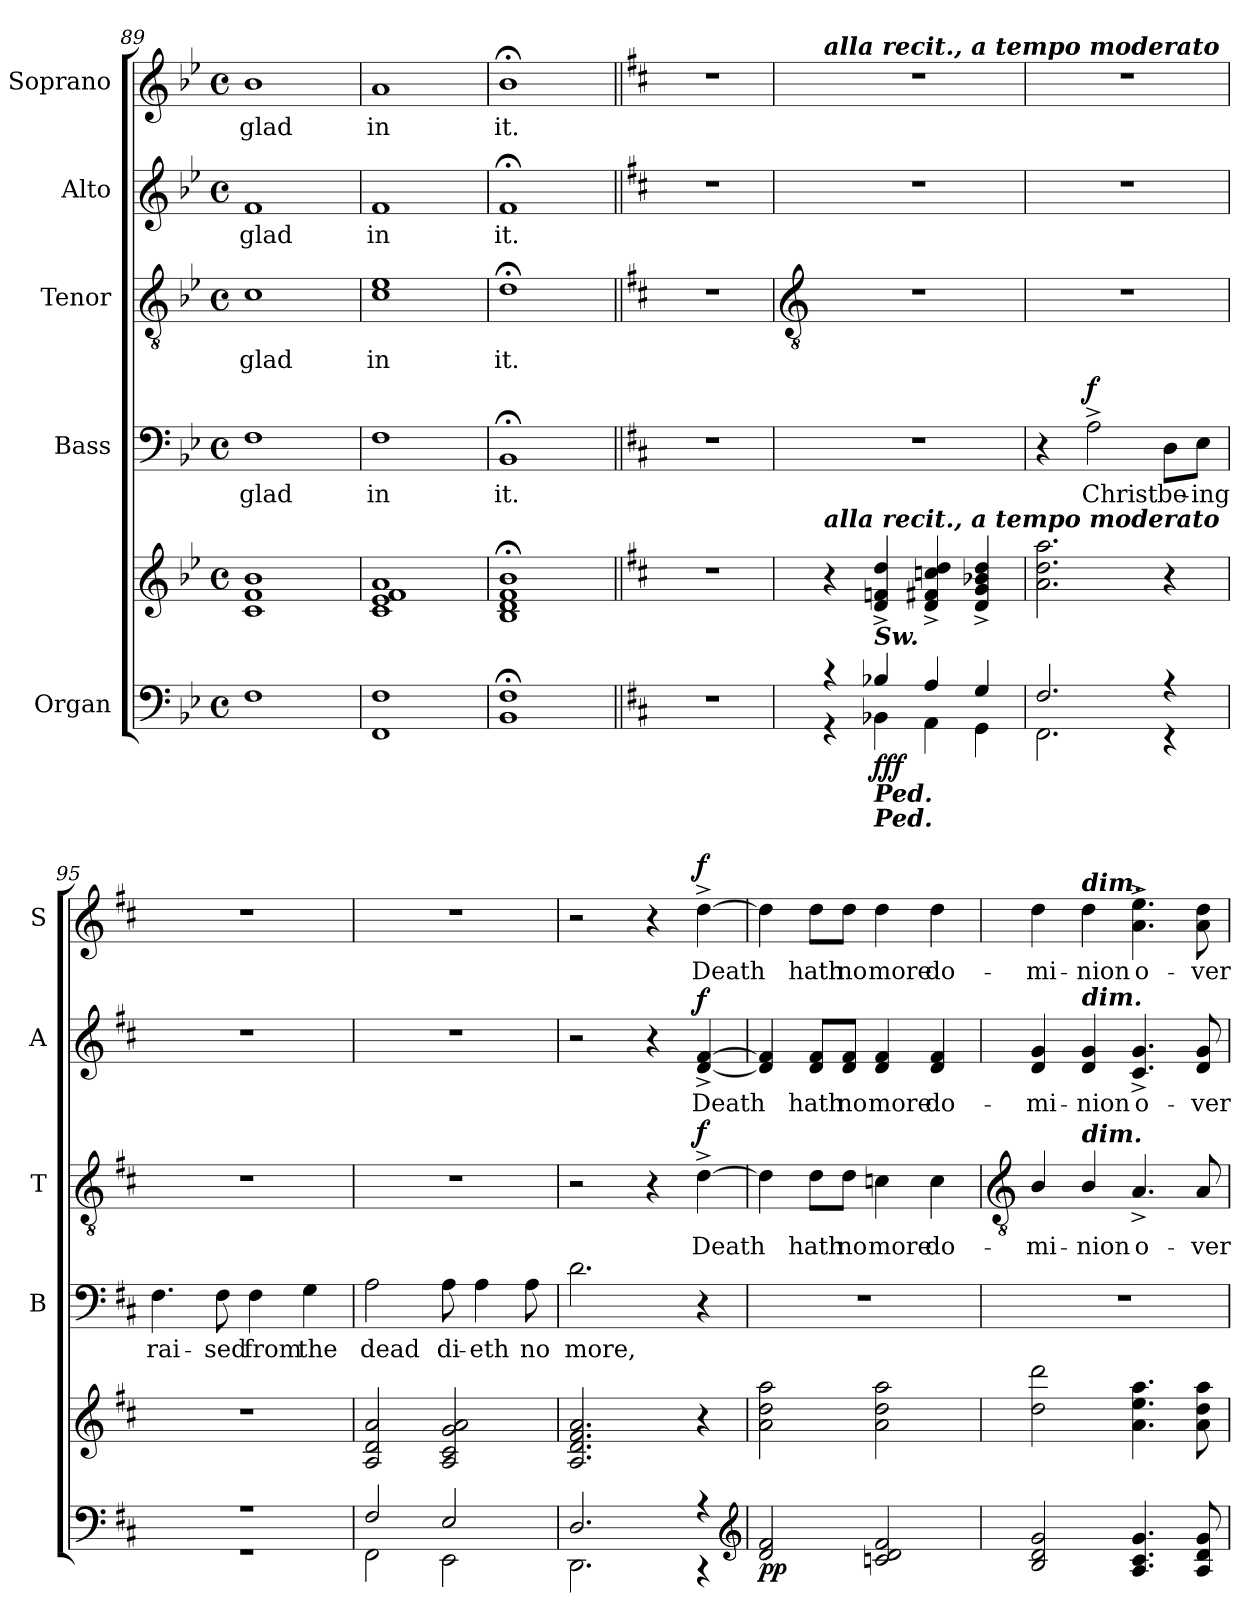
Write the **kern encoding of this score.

**kern	**kern	**dynam	**kern	**text	**dynam	**kern	**text	**dynam	**kern	**text	**dynam	**kern	**text	**dynam
*part5	*part5	*part5	*part4	*part4	*part4	*part3	*part3	*part3	*part2	*part2	*part2	*part1	*part1	*part1
*staff6	*staff5	*staff5/6	*staff4	*staff4	*staff4	*staff3	*staff3	*staff3	*staff2	*staff2	*staff2	*staff1	*staff1	*staff1
*I"Organ	*	*	*I"Bass	*	*	*I"Tenor	*	*	*I"Alto	*	*	*I"Soprano	*	*
*	*	*	*I'B	*	*	*I'T	*	*	*I'A	*	*	*I'S	*	*
*clefF4	*clefG2	*	*clefF4	*	*	*clefGv2	*	*	*clefG2	*	*	*clefG2	*	*
*k[b-e-]	*k[b-e-]	*	*k[b-e-]	*	*	*k[b-e-]	*	*	*k[b-e-]	*	*	*k[b-e-]	*	*
*B-:	*B-:	*	*B-:	*	*	*B-:	*	*	*B-:	*	*	*B-:	*	*
*M4/4	*M4/4	*	*M4/4	*	*	*M4/4	*	*	*M4/4	*	*	*M4/4	*	*
*met(c)	*met(c)	*	*met(c)	*	*	*met(c)	*	*	*met(c)	*	*	*met(c)	*	*
=89	=89	=89	=89	=89	=89	=89	=89	=89	=89	=89	=89	=89	=89	=89
*^	*	*	*	*	*	*	*	*	*	*	*	*	*	*
!	!	!	!	!	!LO:LY:b	!	!	!LO:LY:b	!	!	!LO:LY:b	!	!	!LO:LY:b	!
1F/	1ryy	1c 1f 1b-	.	1F	glad	.	1c	glad	.	1f	glad	.	1b-	glad	.
=90	=90	=90	=90	=90	=90	=90	=90	=90	=90	=90	=90	=90	=90	=90	=90
!	!	!	!	!	!LO:LY:b	!	!	!LO:LY:b	!	!	!LO:LY:b	!	!	!LO:LY:b	!
1FF/ 1F/	1ryy	1c 1e- 1f 1a	.	1F	in	.	1c 1e-	in	.	1f	in	.	1a	in	.
=91	=91	=91	=91	=91	=91	=91	=91	=91	=91	=91	=91	=91	=91	=91	=91
!	!	!	!	!	!LO:LY:b	!	!	!LO:LY:b	!	!	!LO:LY:b	!	!	!LO:LY:b	!
1BB-/; 1F/;	1ryy	1B-;< 1d;< 1f;< 1b-;<	.	1BB-;<	it.	.	1d;<	it.	.	1f;<	it.	.	1b-;<	it.	.
*v	*v	*	*	*	*	*	*	*	*	*	*	*	*	*	*
=92||	=92||	=92||	=92||	=92||	=92||	=92||	=92||	=92||	=92||	=92||	=92||	=92||	=92||	=92||
*k[f#c#]	*k[f#c#]	*	*k[f#c#]	*	*	*k[f#c#]	*	*	*k[f#c#]	*	*	*k[f#c#]	*	*
*D:	*D:	*	*D:	*	*	*D:	*	*	*D:	*	*	*D:	*	*
1r	1r	.	1r	.	.	1r	.	.	1r	.	.	1r	.	.
!!LO:LB:g=z
=93	=93	=93	=93	=93	=93	=93	=93	=93	=93	=93	=93	=93	=93	=93
*	*	*	*	*	*	*clefGv2	*	*	*	*	*	*	*	*
*	*MM66	*	*	*	*	*	*	*	*	*	*	*	*	*
*^	*	*	*	*	*	*	*	*	*	*	*	*	*	*
!	!	!	!	!	!	!	!	!	!	!	!	!	!LO:TX:a:Bi:t=alla recit., a tempo moderato	!	!
!	!	!LO:TX:a:Bi:t=alla recit., a tempo moderato	!	!	!	!	!	!	!	!	!	!	!	!	!
4r	4r	4r	.	1r	.	.	1r	.	.	1r	.	.	1r	.	.
!LO:TX:b:Bi:t=Ped.	!	!	!	!	!	!	!	!	!	!	!	!	!	!	!
!LO:TX:a:Bi:t=Sw.	!	!	!	!	!	!	!	!	!	!	!	!	!	!	!
!LO:TX:b:Bi:t=Ped.	!	!	!	!	!	!	!	!	!	!	!	!	!	!	!
!	!	!	!LO:DY:b=2	!	!	!	!	!	!	!	!	!	!	!	!
!	!	!	!LO:DY:n=1:b=2	!	!	!	!	!	!	!	!	!	!	!	!
!	!	!	!LO:DY:n=2:b	!	!	!	!	!	!	!	!	!	!	!	!
4B-X/	4BB-X\	4d^ 4fn^ 4dd^	f f f	.	.	.	.	.	.	.	.	.	.	.	.
4A/	4AA\	4d^ 4f#X^ 4ccn^ 4dd^	.	.	.	.	.	.	.	.	.	.	.	.	.
4G/	4GG\	4d^ 4g^ 4b-X^ 4dd^	.	.	.	.	.	.	.	.	.	.	.	.	.
=94	=94	=94	=94	=94	=94	=94	=94	=94	=94	=94	=94	=94	=94	=94	=94
2.F#/	2.FF#\	2.a 2.dd 2.aa	.	4r	.	.	1r	.	.	1r	.	.	1r	.	.
!	!	!	!	!	!LO:LY:b	!LO:DY:b	!	!	!	!	!	!	!	!	!
.	.	.	.	2A^	Christ	f	.	.	.	.	.	.	.	.	.
!	!	!	!	!	!LO:LY:b	!	!	!	!	!	!	!	!	!	!
4r	4r	4r	.	8D\L	be-	.	.	.	.	.	.	.	.	.	.
!	!	!	!	!	!LO:LY:b	!	!	!	!	!	!	!	!	!	!
.	.	.	.	8E\J	-ing	.	.	.	.	.	.	.	.	.	.
=95	=95	=95	=95	=95	=95	=95	=95	=95	=95	=95	=95	=95	=95	=95	=95
!	!	!	!	!	!LO:LY:b	!	!	!	!	!	!	!	!	!	!
1r	1r	1r	.	4.F#	rai-	.	1r	.	.	1r	.	.	1r	.	.
!	!	!	!	!	!LO:LY:b	!	!	!	!	!	!	!	!	!	!
.	.	.	.	8F#	-sed	.	.	.	.	.	.	.	.	.	.
!	!	!	!	!	!LO:LY:b	!	!	!	!	!	!	!	!	!	!
.	.	.	.	4F#	from	.	.	.	.	.	.	.	.	.	.
!	!	!	!	!	!LO:LY:b	!	!	!	!	!	!	!	!	!	!
.	.	.	.	4G	the	.	.	.	.	.	.	.	.	.	.
=96	=96	=96	=96	=96	=96	=96	=96	=96	=96	=96	=96	=96	=96	=96	=96
!	!	!	!	!	!LO:LY:b	!	!	!	!	!	!	!	!	!	!
2F#/	2FF#\	2A 2d 2a	.	2A	dead	.	1r	.	.	1r	.	.	1r	.	.
!	!	!	!	!	!LO:LY:b	!	!	!	!	!	!	!	!	!	!
2E/	2EE\	2A 2c# 2g 2a	.	8A	di-	.	.	.	.	.	.	.	.	.	.
!	!	!	!	!	!LO:LY:b	!	!	!	!	!	!	!	!	!	!
.	.	.	.	4A	-eth	.	.	.	.	.	.	.	.	.	.
!	!	!	!	!	!LO:LY:b	!	!	!	!	!	!	!	!	!	!
.	.	.	.	8A	no	.	.	.	.	.	.	.	.	.	.
=97	=97	=97	=97	=97	=97	=97	=97	=97	=97	=97	=97	=97	=97	=97	=97
!	!	!	!	!	!LO:LY:b	!	!	!	!	!	!	!	!	!	!
2.D/	2.DD\	2.A 2.d 2.f# 2.a	.	2.d	more,	.	2r	.	.	2r	.	.	2r	.	.
.	.	.	.	.	.	.	4r	.	.	4r	.	.	4r	.	.
!	!	!	!	!	!	!	!	!LO:LY:b	!LO:DY:b	!	!LO:LY:b	!LO:DY:b	!	!LO:LY:b	!LO:DY:b
4r	4r	4r	.	4r	.	.	[4d^	Death	f	[4d^ [4f#^	Death	f	[4dd^	Death	f
*clefG2	*	*	*	*	*	*	*	*	*	*	*	*	*	*	*
=98	=98	=98	=98	=98	=98	=98	=98	=98	=98	=98	=98	=98	=98	=98	=98
!	!	!	!LO:DY:b=2	!	!	!	!	!	!	!	!	!	!	!	!
!	!	!	!LO:DY:n=1:b	!	!	!	!	!	!	!	!	!	!	!	!
2d/ 2f#/	1ryy	2a 2dd 2aa	p p	1r	.	.	4d]	.	.	4d] 4f#]	.	.	4dd]	.	.
!	!	!	!	!	!	!	!	!LO:LY:b	!	!	!LO:LY:b	!	!	!LO:LY:b	!
.	.	.	.	.	.	.	8d\L	hath	.	8d/ 8f#/L	hath	.	8dd\L	hath	.
!	!	!	!	!	!	!	!	!LO:LY:b	!	!	!LO:LY:b	!	!	!LO:LY:b	!
.	.	.	.	.	.	.	8d\J	no	.	8d/ 8f#/J	no	.	8dd\J	no	.
!	!	!	!	!	!	!	!	!LO:LY:b	!	!	!LO:LY:b	!	!	!LO:LY:b	!
2cn/ 2d/ 2f#/	.	2a 2dd 2aa	.	.	.	.	4cn	more	.	4d 4f#	more	.	4dd	more	.
!	!	!	!	!	!	!	!	!LO:LY:b	!	!	!LO:LY:b	!	!	!LO:LY:b	!
.	.	.	.	.	.	.	4c	do-	.	4d 4f#	do-	.	4dd	do-	.
*v	*v	*	*	*	*	*	*	*	*	*	*	*	*	*	*
!!LO:LB:g=z
=99	=99	=99	=99	=99	=99	=99	=99	=99	=99	=99	=99	=99	=99	=99
*	*	*	*	*	*	*clefGv2	*	*	*	*	*	*	*	*
!	!	!	!	!	!	!	!LO:LY:b	!	!	!LO:LY:b	!	!	!LO:LY:b	!
2B/ 2d/ 2g/	2dd 2ddd	.	1r	.	.	4B/	-mi-	.	4d 4g	-mi-	.	4dd	-mi-	.
!	!	!	!	!	!	!	!	!	!	!	!	!LO:TX:a:Bi:t=dim.	!	!
!	!	!	!	!	!	!	!	!	!LO:TX:a:Bi:t=dim.	!	!	!	!	!
!	!	!	!	!	!	!LO:TX:a:Bi:t=dim.	!	!	!	!	!	!	!	!
!	!	!	!	!	!	!	!LO:LY:b	!	!	!LO:LY:b	!	!	!LO:LY:b	!
.	.	.	.	.	.	4B/	-nion	.	4d 4g	-nion	.	4dd	-nion	.
!	!	!	!	!	!	!	!LO:LY:b	!	!	!LO:LY:b	!	!	!LO:LY:b	!
4.A/ 4.c#/ 4.g/	4.a 4.ee 4.aa	.	.	.	.	4.A^	o-	.	4.c#^ 4.g^	o-	.	4.a^ 4.ee^	o-	.
!	!	!	!	!	!	!	!LO:LY:b	!	!	!LO:LY:b	!	!	!LO:LY:b	!
8A/ 8d/ 8g/	8a 8dd 8aa	.	.	.	.	8A	-ver	.	8d 8g	-ver	.	8a 8dd	-ver	.
=	=	=	=	=	=	=	=	=	=	=	=	=	=	=
*-	*-	*-	*-	*-	*-	*-	*-	*-	*-	*-	*-	*-	*-	*-
